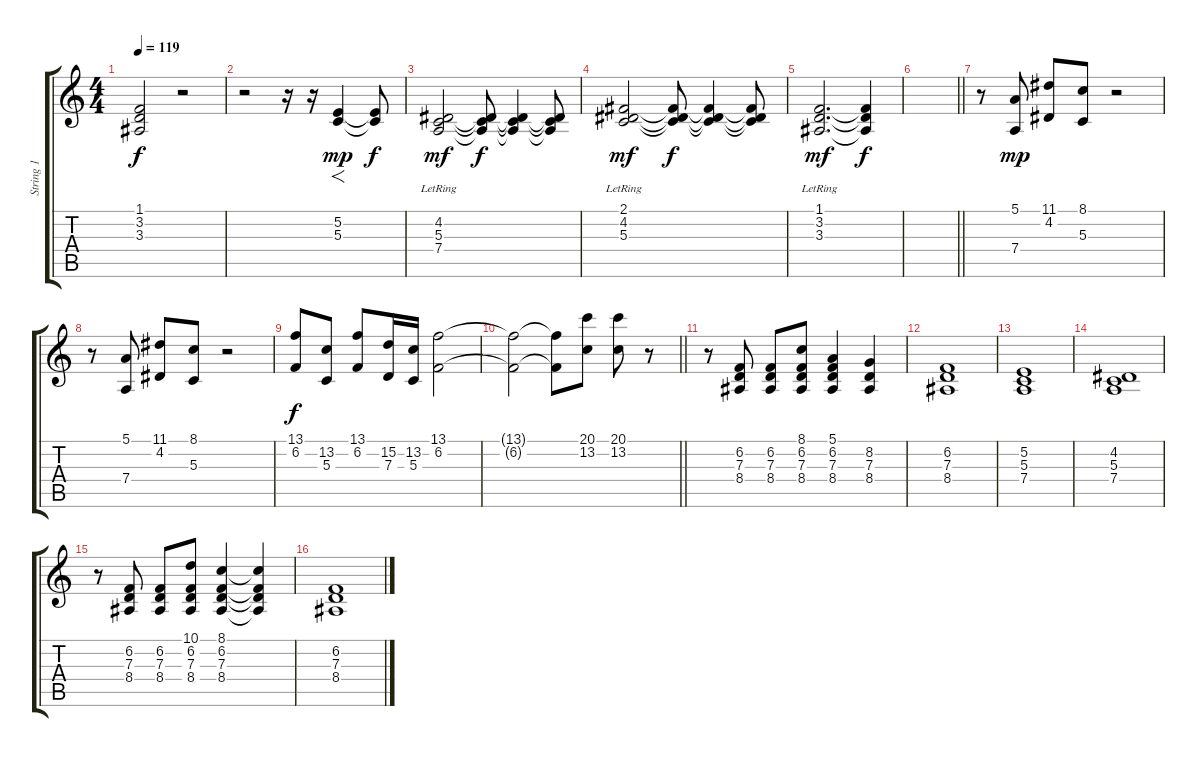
\track ("String 1 " "String 1 ") {instrument stringensemble1}
\staff {score tabs}
\tuning (E4 B3 G3 D3 A2 E2) {hide}
\ts (4 4)
\tempo 119
\clef g2
\ks c
(1.1{t} 3.2{t} 3.3{t}).2{dy f} r.2 |
r.2 r.16 r.16 (5.2 5.3).4{f dy mp} (5.2{t} 5.3{t}).8{dy f} |
(4.2{lr} 5.3{lr} 7.4{lr}).2{dy mf} (4.2{t} 5.3{t} 7.4{t}).8{dy f} (4.2{t} 5.3{t} 7.4{t}).4 (4.2{t} 5.3{t} 7.4{t}).8 |
(2.1{lr} 4.2{lr} 5.3{lr}).2{dy mf} (2.1{t} 4.2{t} 5.3{t}).8{dy f} (2.1{t} 4.2{t} 5.3{t}).4 (2.1{t} 4.2{t} 5.3{t}).8 |
(1.1{lr} 3.2{lr} 3.3{lr}).2{d dy mf} (1.1{t} 3.2{t} 3.3{t}).4{dy f} |
\barLineRight lightlight
|
r.8 (5.1 7.4).8{dy mp} (11.1 4.2).8 (8.1 5.3).8 r.2 |
r.8 (5.1 7.4).8 (11.1 4.2).8 (8.1 5.3).8 r.2 |
(13.1 6.2).8{dy f} (13.2 5.3).8 (13.1 6.2).8 (15.2 7.3).16 (13.2 5.3).16 (13.1 6.2).2 |
\barLineRight lightlight
(13.1{t} 6.2{t}).2 (13.1{t} 6.2{t}).8 (20.1 13.2).8 (20.1 13.2).8 r.8 |
r.8 (6.2 7.3 8.4).8 (6.2 7.3 8.4).8 (8.1 6.2 7.3 8.4).8 (5.1 6.2 7.3 8.4).4 (8.2 7.3 8.4).4 |
(6.2 7.3 8.4).1 |
(5.2 5.3 7.4).1 |
(4.2 5.3 7.4).1 |
r.8 (6.2 7.3 8.4).8 (6.2 7.3 8.4).8 (10.1 6.2 7.3 8.4).8 (8.1 6.2 7.3 8.4).4 (8.1{t} 6.2{t} 7.3{t} 8.4{t}).4 |
(6.2 7.3 8.4).1
